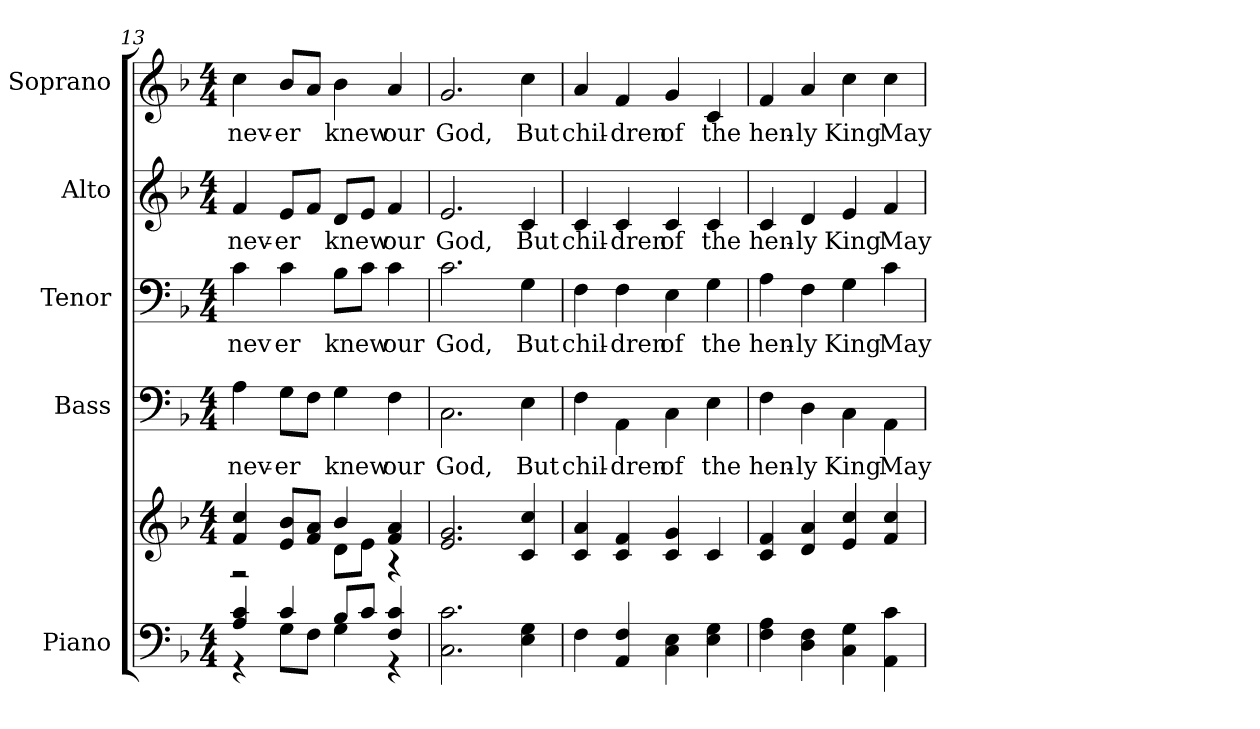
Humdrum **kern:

**kern	**kern	**kern	**text	**kern	**text	**kern	**text	**kern	**text
*part5	*part5	*part4	*part4	*part3	*part3	*part2	*part2	*part1	*part1
*staff6	*staff5	*staff4	*staff4	*staff3	*staff3	*staff2	*staff2	*staff1	*staff1
*I"Piano	*	*I"Bass	*	*I"Tenor	*	*I"Alto	*	*I"Soprano	*
*I'Pno.	*	*I'B.	*	*I'T.	*	*I'A.	*	*I'S.	*
*clefF4	*clefG2	*clefF4	*	*clefF4	*	*clefG2	*	*clefG2	*
*k[b-]	*k[b-]	*k[b-]	*	*k[b-]	*	*k[b-]	*	*k[b-]	*
*F:	*F:	*F:	*	*F:	*	*F:	*	*F:	*
*M4/4	*M4/4	*M4/4	*	*M4/4	*	*M4/4	*	*M4/4	*
=13	=13	=13	=13	=13	=13	=13	=13	=13	=13
*^	*^	*	*	*	*	*	*	*	*
!	!	!	!	!	!LO:LY:b:color=#000000	!	!	!	!	!	!
!	!	!	!	!	!	!	!LO:LY:b:color=#000000	!	!	!	!
!	!	!	!	!	!	!	!	!	!LO:LY:b:color=#000000	!	!
!	!	!	!	!	!	!	!	!	!	!	!LO:LY:b:color=#000000
4Ai/ 4ci	4r	4fi/ 4cci	2r	4Ai\	nev-	4ci\	nev	4fi/	nev-	4cci\	nev-
!	!	!	!	!	!LO:LY:b:color=#000000	!	!	!	!	!	!
!	!	!	!	!	!	!	!LO:LY:b:color=#000000	!	!	!	!
!	!	!	!	!	!	!	!	!	!LO:LY:b:color=#000000	!	!
!	!	!	!	!	!	!	!	!	!	!	!LO:LY:b:color=#000000
4ci/	8Gi\L	8ei/ 8b-iL	.	8Gi\L	er	4ci\	er	8ei/L	er	8b-i/L	er
.	8Fi\J	8fi/ 8aiJ	.	8Fi\J	.	.	.	8fi/J	.	8ai/J	.
!	!	!	!	!	!LO:LY:b:color=#000000	!	!	!	!	!	!
!	!	!	!	!	!	!	!LO:LY:b:color=#000000	!	!	!	!
!	!	!	!	!	!	!	!	!	!LO:LY:b:color=#000000	!	!
!	!	!	!	!	!	!	!	!	!	!	!LO:LY:b:color=#000000
8B-i/L	4Gi\	4b-i/	8di\L	4Gi\	knew	8B-i\L	knew	8di/L	knew	4b-i\	knew
8ci/J	.	.	8ei\J	.	.	8ci\J	.	8ei/J	.	.	.
!	!	!	!	!	!LO:LY:b:color=#000000	!	!	!	!	!	!
!	!	!	!	!	!	!	!LO:LY:b:color=#000000	!	!	!	!
!	!	!	!	!	!	!	!	!	!LO:LY:b:color=#000000	!	!
!	!	!	!	!	!	!	!	!	!	!	!LO:LY:b:color=#000000
4Fi/ 4ci	4r	4fi/ 4ai	4r	4Fi\	our	4ci\	our	4fi/	our	4ai/	our
*v	*v	*	*	*	*	*	*	*	*	*	*
*	*v	*v	*	*	*	*	*	*	*	*
=14	=14	=14	=14	=14	=14	=14	=14	=14	=14
*^	*^	*	*	*	*	*	*	*	*
!	!	!	!	!	!LO:LY:b:color=#000000	!	!	!	!	!	!
*v	*v	*	*	*	*	*	*	*	*	*	*
*	*v	*v	*	*	*	*	*	*	*	*
*^	*^	*	*	*	*	*	*	*	*
!	!	!	!	!	!	!	!LO:LY:b:color=#000000	!	!	!	!
*v	*v	*	*	*	*	*	*	*	*	*	*
*	*v	*v	*	*	*	*	*	*	*	*
*^	*^	*	*	*	*	*	*	*	*
!	!	!	!	!	!	!	!	!	!LO:LY:b:color=#000000	!	!
*v	*v	*	*	*	*	*	*	*	*	*	*
*	*v	*v	*	*	*	*	*	*	*	*
*^	*^	*	*	*	*	*	*	*	*
!	!	!	!	!	!	!	!	!	!	!	!LO:LY:b:color=#000000
*v	*v	*	*	*	*	*	*	*	*	*	*
*	*v	*v	*	*	*	*	*	*	*	*
2.Ci\ 2.ci	2.ei/ 2.gi	2.Ci\	God,	2.ci\	God,	2.ei/	God,	2.gi/	God,
!	!	!	!LO:LY:b:color=#000000	!	!	!	!	!	!
!	!	!	!	!	!LO:LY:b:color=#000000	!	!	!	!
!	!	!	!	!	!	!	!LO:LY:b:color=#000000	!	!
!	!	!	!	!	!	!	!	!	!LO:LY:b:color=#000000
4Ei\ 4Gi	4ci/ 4cci	4Ei\	But	4Gi\	But	4ci/	But	4cci\	But
=15	=15	=15	=15	=15	=15	=15	=15	=15	=15
!	!	!	!LO:LY:b:color=#000000	!	!	!	!	!	!
!	!	!	!	!	!LO:LY:b:color=#000000	!	!	!	!
!	!	!	!	!	!	!	!LO:LY:b:color=#000000	!	!
!	!	!	!	!	!	!	!	!	!LO:LY:b:color=#000000
4Fi\	4ci/ 4ai	4Fi\	chil-	4Fi\	chil-	4ci/	chil-	4ai/	chil-
!	!	!	!LO:LY:b:color=#000000	!	!	!	!	!	!
!	!	!	!	!	!LO:LY:b:color=#000000	!	!	!	!
!	!	!	!	!	!	!	!LO:LY:b:color=#000000	!	!
!	!	!	!	!	!	!	!	!	!LO:LY:b:color=#000000
4AAi/ 4Fi	4ci/ 4fi	4AAi\	dren	4Fi\	dren	4ci/	dren	4fi/	dren
!	!	!	!LO:LY:b:color=#000000	!	!	!	!	!	!
!	!	!	!	!	!LO:LY:b:color=#000000	!	!	!	!
!	!	!	!	!	!	!	!LO:LY:b:color=#000000	!	!
!	!	!	!	!	!	!	!	!	!LO:LY:b:color=#000000
4Ci\ 4Ei	4ci/ 4gi	4Ci\	of	4Ei\	of	4ci/	of	4gi/	of
!	!	!	!LO:LY:b:color=#000000	!	!	!	!	!	!
!	!	!	!	!	!LO:LY:b:color=#000000	!	!	!	!
!	!	!	!	!	!	!	!LO:LY:b:color=#000000	!	!
!	!	!	!	!	!	!	!	!	!LO:LY:b:color=#000000
4Ei\ 4Gi	4ci/	4Ei\	the	4Gi\	the	4ci/	the	4ci/	the
=16	=16	=16	=16	=16	=16	=16	=16	=16	=16
!	!	!	!LO:LY:b:color=#000000	!	!	!	!	!	!
!	!	!	!	!	!LO:LY:b:color=#000000	!	!	!	!
!	!	!	!	!	!	!	!LO:LY:b:color=#000000	!	!
!	!	!	!	!	!	!	!	!	!LO:LY:b:color=#000000
4Fi\ 4Ai	4ci/ 4fi	4Fi\	hen-	4Ai\	hen-	4ci/	hen-	4fi/	hen-
!	!	!	!LO:LY:b:color=#000000	!	!	!	!	!	!
!	!	!	!	!	!LO:LY:b:color=#000000	!	!	!	!
!	!	!	!	!	!	!	!LO:LY:b:color=#000000	!	!
!	!	!	!	!	!	!	!	!	!LO:LY:b:color=#000000
4Di\ 4Fi	4di/ 4ai	4Di\	ly	4Fi\	ly	4di/	ly	4ai/	ly
!	!	!	!LO:LY:b:color=#000000	!	!	!	!	!	!
!	!	!	!	!	!LO:LY:b:color=#000000	!	!	!	!
!	!	!	!	!	!	!	!LO:LY:b:color=#000000	!	!
!	!	!	!	!	!	!	!	!	!LO:LY:b:color=#000000
4Ci\ 4Gi	4ei/ 4cci	4Ci\	King	4Gi\	King	4ei/	King	4cci\	King
!	!	!	!LO:LY:b:color=#000000	!	!	!	!	!	!
!	!	!	!	!	!LO:LY:b:color=#000000	!	!	!	!
!	!	!	!	!	!	!	!LO:LY:b:color=#000000	!	!
!	!	!	!	!	!	!	!	!	!LO:LY:b:color=#000000
4AAi\ 4ci	4fi/ 4cci	4AAi\	May	4ci\	May	4fi/	May	4cci\	May
=	=	=	=	=	=	=	=	=	=
*-	*-	*-	*-	*-	*-	*-	*-	*-	*-
